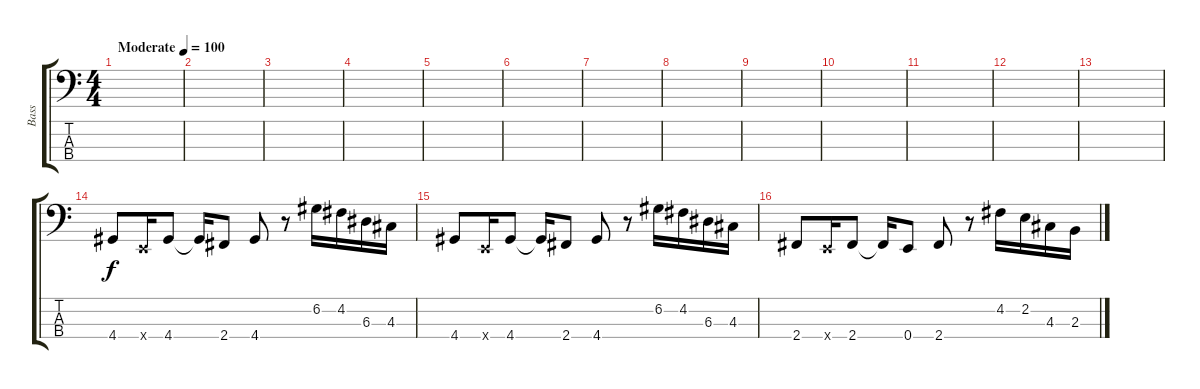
\track ("Bass" "Bass") {instrument electricbassfinger}
\staff {score tabs}
\tuning (G2 D2 A1 E1) {hide}
\ts (4 4)
\tempo (100 "Moderate")
\clef f4
\ks c
|
|
|
|
|
|
|
|
|
|
|
|
|
4.4.8 0.4{x}.16 4.4.8 4.4{t}.16 2.4.8 4.4.8 r.8 6.2.16 4.2.16 6.3.16 4.3.16 |
4.4.8 0.4{x}.16 4.4.8 4.4{t}.16 2.4.8 4.4.8 r.8 6.2.16 4.2.16 6.3.16 4.3.16 |
2.4.8 0.4{x}.16 2.4.8 2.4{t}.16 0.4.8 2.4.8 r.8 4.2.16 2.2.16 4.3.16 2.3.16
